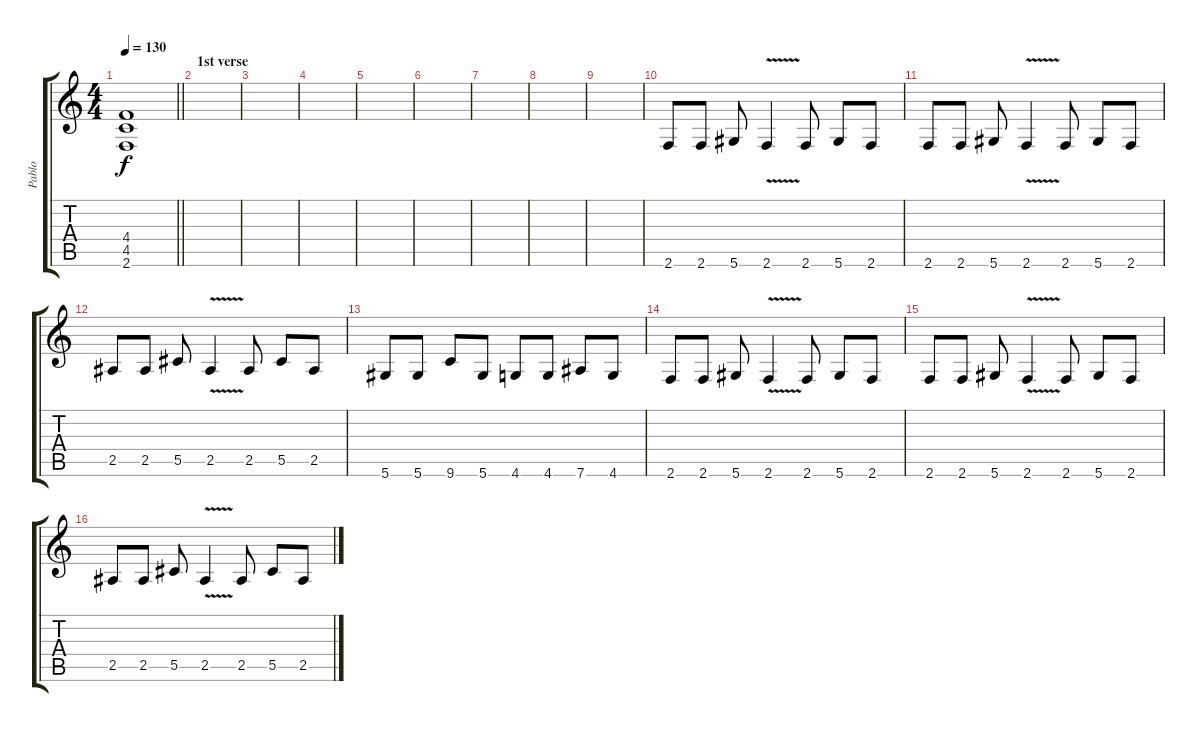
\track ("Pablo" "Pablo") {instrument distortionguitar}
\staff {score tabs}
\tuning (Eb4 Bb3 Gb3 Db3 Ab2 Eb2) {hide}
\ts (4 4)
\tempo 130
\clef g2
\barLineRight lightlight
\ks c
(4.4{t} 4.5{t} 2.6{t}).1{dy f} |
\section ("" "1st verse")
|
|
|
|
|
|
|
|
2.6.8{volume 14} 2.6.8 5.6.8 2.6{v}.4 2.6.8 5.6.8 2.6.8 |
2.6.8 2.6.8 5.6.8 2.6{v}.4 2.6.8 5.6.8 2.6.8 |
2.5.8 2.5.8 5.5.8 2.5{v}.4 2.5.8 5.5.8 2.5.8 |
5.6.8 5.6.8 9.6.8 5.6.8 4.6.8 4.6.8 7.6.8 4.6.8 |
2.6.8 2.6.8 5.6.8 2.6{v}.4 2.6.8 5.6.8 2.6.8 |
2.6.8 2.6.8 5.6.8 2.6{v}.4 2.6.8 5.6.8 2.6.8 |
2.5.8 2.5.8 5.5.8 2.5{v}.4 2.5.8 5.5.8 2.5.8
